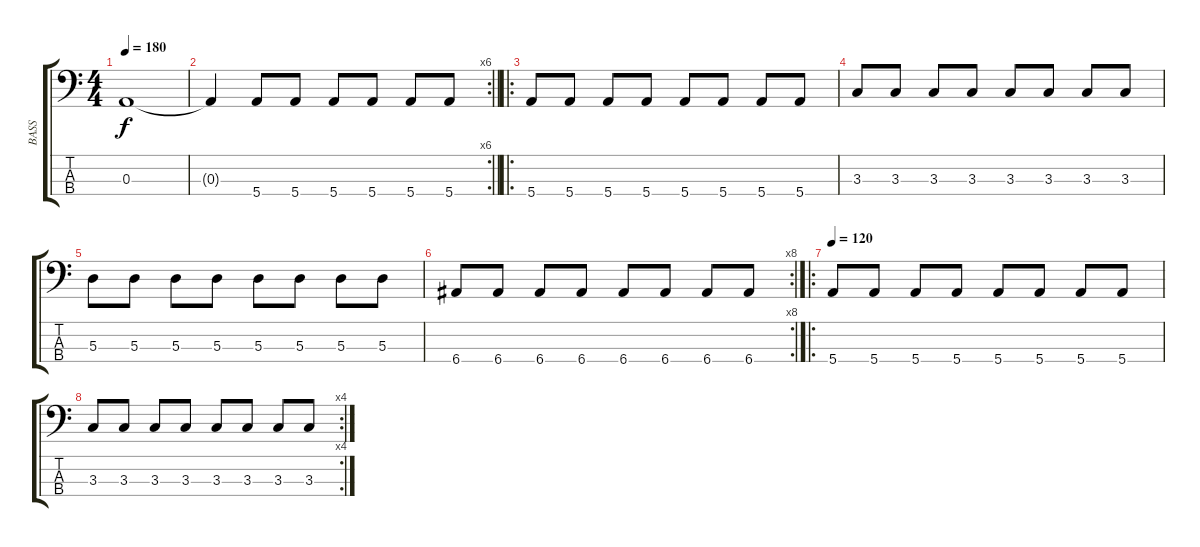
\track ("BASS" "BASS") {instrument electricbassfinger}
\staff {score tabs}
\tuning (G2 D2 A1 E1) {hide}
\ts (4 4)
\tempo 180
\clef f4
\ks c
0.3.1{dy f} |
\rc 6
\barLineRight lightlight
0.3{t}.4 5.4.8 5.4.8 5.4.8 5.4.8 5.4.8 5.4.8 |
\ro
5.4.8 5.4.8 5.4.8 5.4.8 5.4.8 5.4.8 5.4.8 5.4.8 |
3.3.8 3.3.8 3.3.8 3.3.8 3.3.8 3.3.8 3.3.8 3.3.8 |
5.3.8 5.3.8 5.3.8 5.3.8 5.3.8 5.3.8 5.3.8 5.3.8 |
\rc 8
6.4.8 6.4.8 6.4.8 6.4.8 6.4.8 6.4.8 6.4.8 6.4.8 |
\ro
\tempo 120
5.4.8 5.4.8 5.4.8 5.4.8 5.4.8 5.4.8 5.4.8 5.4.8 |
\rc 4
3.3.8 3.3.8 3.3.8 3.3.8 3.3.8 3.3.8 3.3.8 3.3.8
